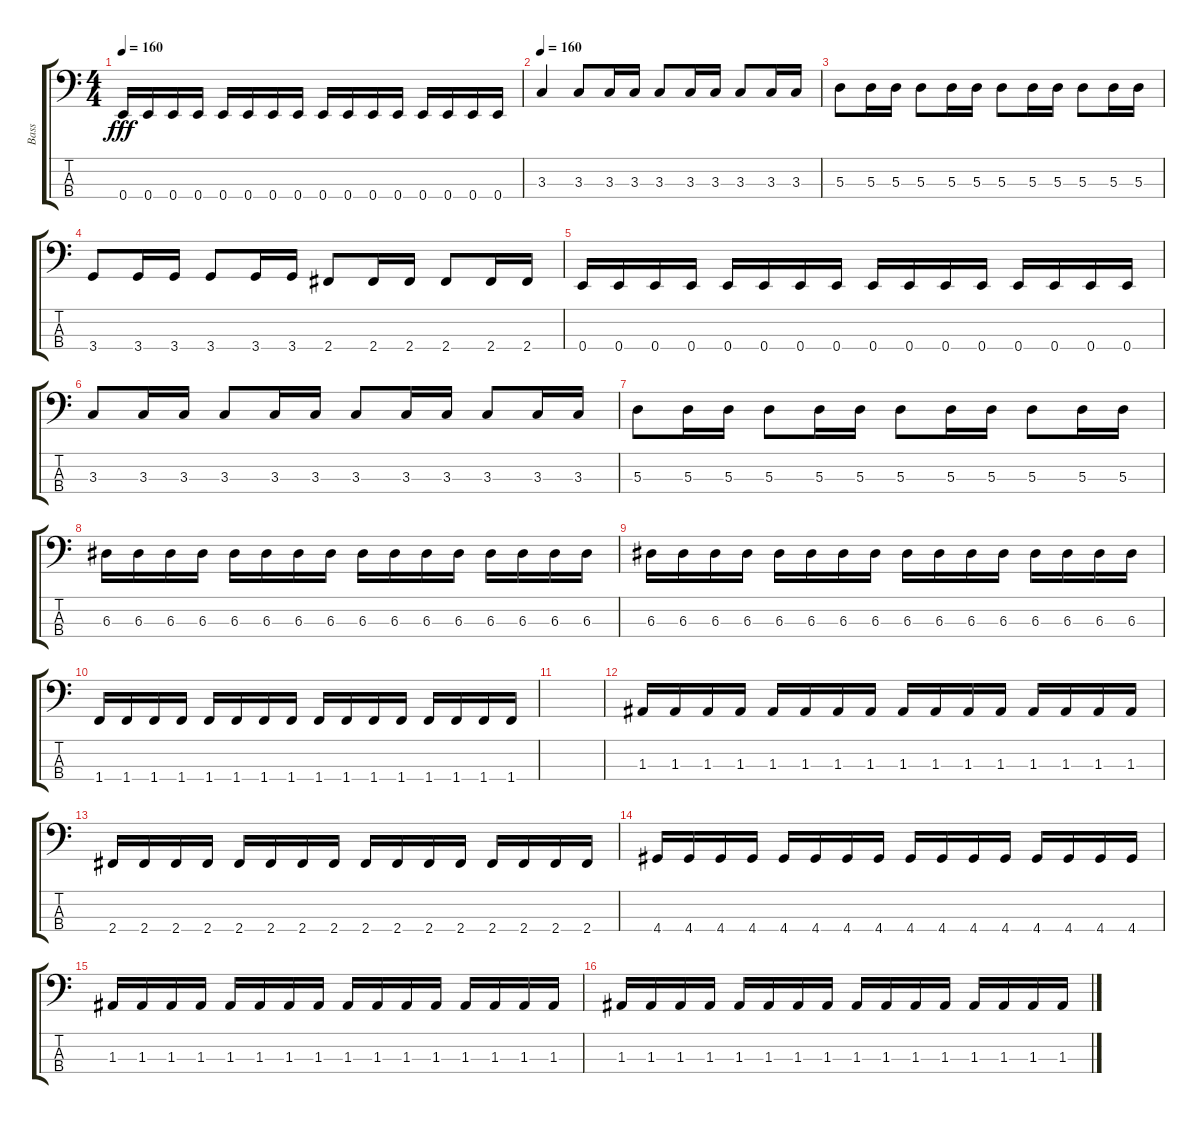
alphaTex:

\track ("Bass" "Bass") {instrument electricbasspick}
\staff {score tabs}
\tuning (G2 D2 A1 E1) {hide}
\ts (4 4)
\tempo 160
\clef f4
\ks c
0.4.16{dy fff} 0.4.16 0.4.16 0.4.16 0.4.16 0.4.16 0.4.16 0.4.16 0.4.16 0.4.16 0.4.16 0.4.16 0.4.16 0.4.16 0.4.16 0.4.16 |
\tempo 160
3.3.4 3.3.8 3.3.16 3.3.16 3.3.8 3.3.16 3.3.16 3.3.8 3.3.16 3.3.16 |
5.3.8 5.3.16 5.3.16 5.3.8 5.3.16 5.3.16 5.3.8 5.3.16 5.3.16 5.3.8 5.3.16 5.3.16 |
3.4.8 3.4.16 3.4.16 3.4.8 3.4.16 3.4.16 2.4.8 2.4.16 2.4.16 2.4.8 2.4.16 2.4.16 |
0.4.16 0.4.16 0.4.16 0.4.16 0.4.16 0.4.16 0.4.16 0.4.16 0.4.16 0.4.16 0.4.16 0.4.16 0.4.16 0.4.16 0.4.16 0.4.16 |
3.3.8 3.3.16 3.3.16 3.3.8 3.3.16 3.3.16 3.3.8 3.3.16 3.3.16 3.3.8 3.3.16 3.3.16 |
5.3.8 5.3.16 5.3.16 5.3.8 5.3.16 5.3.16 5.3.8 5.3.16 5.3.16 5.3.8 5.3.16 5.3.16 |
6.3.16 6.3.16 6.3.16 6.3.16 6.3.16 6.3.16 6.3.16 6.3.16 6.3.16 6.3.16 6.3.16 6.3.16 6.3.16 6.3.16 6.3.16 6.3.16 |
6.3.16 6.3.16 6.3.16 6.3.16 6.3.16 6.3.16 6.3.16 6.3.16 6.3.16 6.3.16 6.3.16 6.3.16 6.3.16 6.3.16 6.3.16 6.3.16 |
1.4.16 1.4.16 1.4.16 1.4.16 1.4.16 1.4.16 1.4.16 1.4.16 1.4.16 1.4.16 1.4.16 1.4.16 1.4.16 1.4.16 1.4.16 1.4.16 |
|
1.3.16 1.3.16 1.3.16 1.3.16 1.3.16 1.3.16 1.3.16 1.3.16 1.3.16 1.3.16 1.3.16 1.3.16 1.3.16 1.3.16 1.3.16 1.3.16 |
2.4.16 2.4.16 2.4.16 2.4.16 2.4.16 2.4.16 2.4.16 2.4.16 2.4.16 2.4.16 2.4.16 2.4.16 2.4.16 2.4.16 2.4.16 2.4.16 |
4.4.16 4.4.16 4.4.16 4.4.16 4.4.16 4.4.16 4.4.16 4.4.16 4.4.16 4.4.16 4.4.16 4.4.16 4.4.16 4.4.16 4.4.16 4.4.16 |
1.3.16 1.3.16 1.3.16 1.3.16 1.3.16 1.3.16 1.3.16 1.3.16 1.3.16 1.3.16 1.3.16 1.3.16 1.3.16 1.3.16 1.3.16 1.3.16 |
1.3.16 1.3.16 1.3.16 1.3.16 1.3.16 1.3.16 1.3.16 1.3.16 1.3.16 1.3.16 1.3.16 1.3.16 1.3.16 1.3.16 1.3.16 1.3.16
